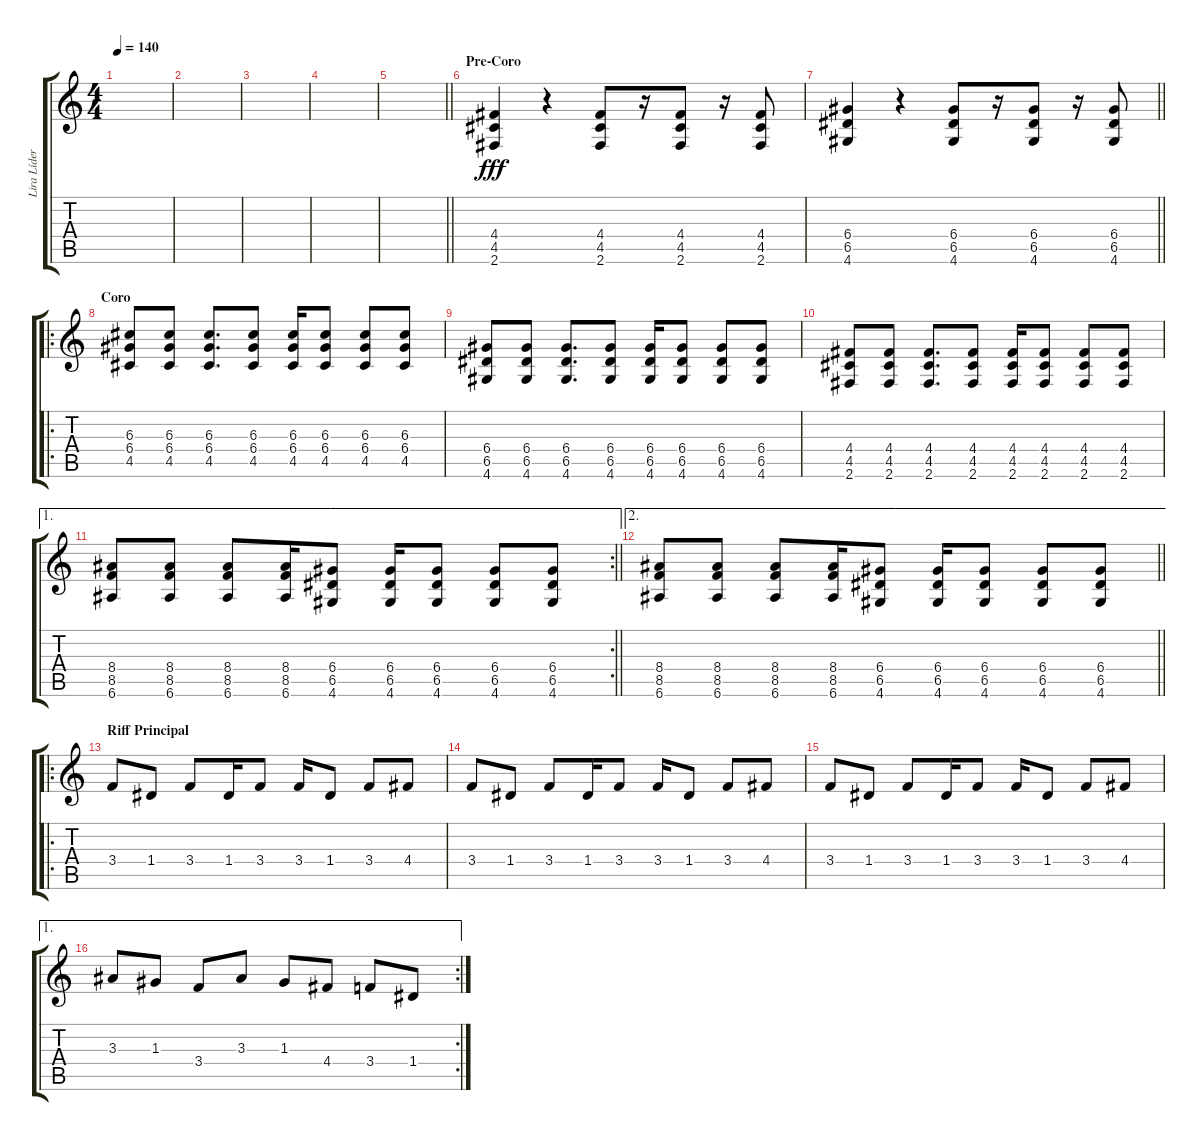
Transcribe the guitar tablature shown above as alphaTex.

\track ("Lira Líder" "Lira Líder") {instrument overdrivenguitar}
\staff {score tabs}
\tuning (E4 B3 G3 D3 A2 E2) {hide}
\ts (4 4)
\tempo 140
\clef g2
\ks c
|
|
|
|
\barLineRight lightlight
|
\section ("" "Pre-Coro")
(4.4 4.5 2.6).4{dy fff} r.4 (4.4 4.5 2.6).8 r.16 (4.4 4.5 2.6).8 r.16 (4.4 4.5 2.6).8 |
\barLineRight lightlight
(6.4 6.5 4.6).4 r.4 (6.4 6.5 4.6).8 r.16 (6.4 6.5 4.6).8 r.16 (6.4 6.5 4.6).8 |
\ro
\section ("" "Coro")
(6.3 6.4 4.5).8 (6.3 6.4 4.5).8 (6.3 6.4 4.5).8{d} (6.3 6.4 4.5).8 (6.3 6.4 4.5).16 (6.3 6.4 4.5).8 (6.3 6.4 4.5).8 (6.3 6.4 4.5).8 |
(6.4 6.5 4.6).8 (6.4 6.5 4.6).8 (6.4 6.5 4.6).8{d} (6.4 6.5 4.6).8 (6.4 6.5 4.6).16 (6.4 6.5 4.6).8 (6.4 6.5 4.6).8 (6.4 6.5 4.6).8 |
(4.4 4.5 2.6).8 (4.4 4.5 2.6).8 (4.4 4.5 2.6).8{d} (4.4 4.5 2.6).8 (4.4 4.5 2.6).16 (4.4 4.5 2.6).8 (4.4 4.5 2.6).8 (4.4 4.5 2.6).8 |
\ae 1
\rc 2
\barLineRight lightlight
(8.4 8.5 6.6).8 (8.4 8.5 6.6).8 (8.4 8.5 6.6).8 (8.4 8.5 6.6).16 (6.4 6.5 4.6).8 (6.4 6.5 4.6).16 (6.4 6.5 4.6).8 (6.4 6.5 4.6).8 (6.4 6.5 4.6).8 |
\ae 2
\barLineRight lightlight
(8.4 8.5 6.6).8 (8.4 8.5 6.6).8 (8.4 8.5 6.6).8 (8.4 8.5 6.6).16 (6.4 6.5 4.6).8 (6.4 6.5 4.6).16 (6.4 6.5 4.6).8 (6.4 6.5 4.6).8 (6.4 6.5 4.6).8 |
\ro
\section ("" "Riff Principal")
3.4.8{volume 10} 1.4.8 3.4.8 1.4.16 3.4.8 3.4.16 1.4.8 3.4.8 4.4.8 |
3.4.8 1.4.8 3.4.8 1.4.16 3.4.8 3.4.16 1.4.8 3.4.8 4.4.8 |
3.4.8 1.4.8 3.4.8 1.4.16 3.4.8 3.4.16 1.4.8 3.4.8 4.4.8 |
\ae 1
\rc 2
3.3.8 1.3.8 3.4.8 3.3.8 1.3.8 4.4.8 3.4.8 1.4.8
